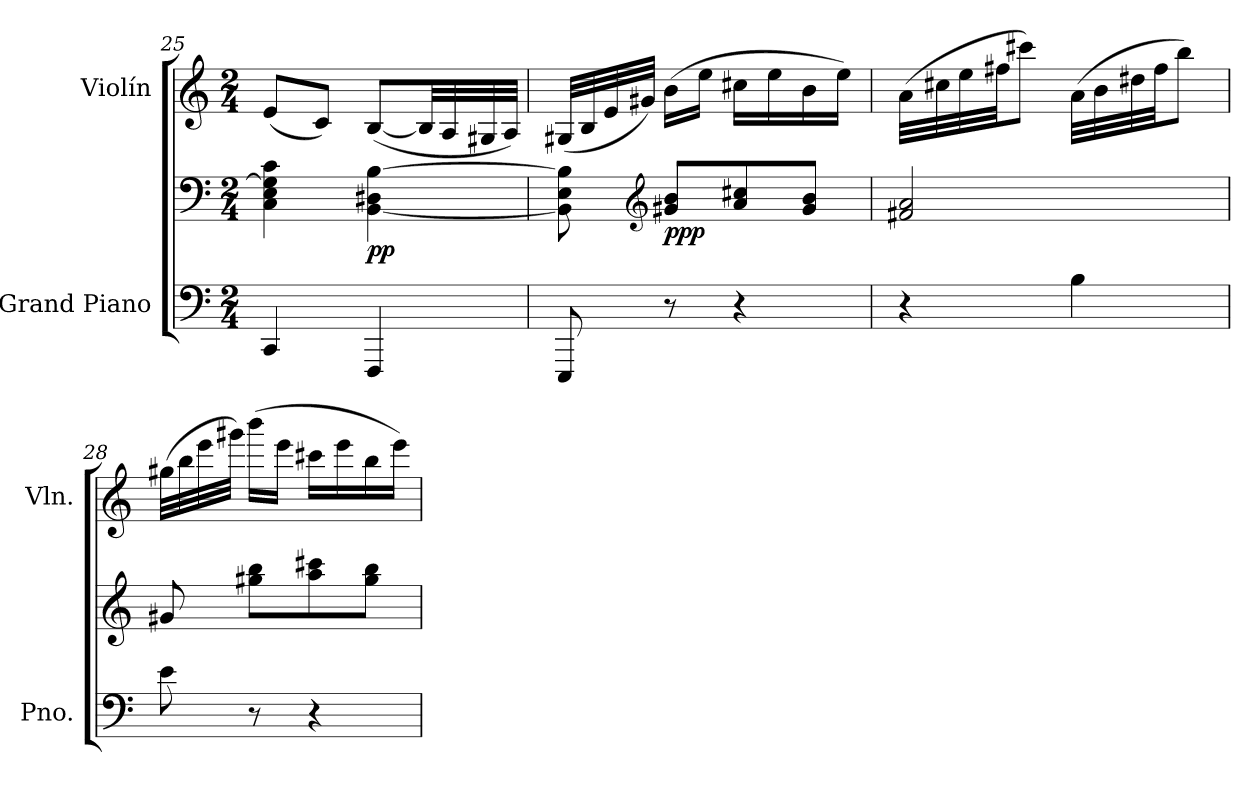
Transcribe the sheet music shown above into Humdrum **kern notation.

**kern	**kern	**dynam	**kern
*part2	*part2	*part2	*part1
*staff3	*staff2	*staff2/3	*staff1
*I"Grand Piano	*	*	*I"Violín
*I'Pno.	*	*	*I'Vln.
!!LO:LB:g=z
*clefF4	*clefF4	*	*clefG2
*k[]	*k[]	*	*k[]
*M2/4	*M2/4	*	*M2/4
=25	=25	=25	=25
4CC/	4C\ 4E\ 4G\] 4c\	.	(8e/L
.	.	.	8c/J)
!	!	!LO:DY:b	!
4FFF/	[4BB\ 4D#X\ [4B\	pp	([8B/L
.	.	.	32B/LL]
.	.	.	32A/
.	.	.	32G#X/
.	.	.	32A/JJJ)
=26	=26	=26	=26
8EEE/	8BB\] 8E\ 8B\]	.	(32G#X/LLL
.	.	.	32B/
.	.	.	32e/
.	.	.	32g#X/JJJ)
*	*clefG2	*	*
!	!	!LO:DY:b	!
8r	8g#X/ 8b/L	ppp	(16b\LL
.	.	.	16ee\JJ
4r	8a/ 8cc#X/	.	16cc#X\LL
.	.	.	16ee\
.	8g#/ 8b/J	.	16b\
.	.	.	16ee\JJ)
=27	=27	=27	=27
4r	2f#X/ 2a/	.	(32a\LLL
.	.	.	32cc#X\
.	.	.	32ee\
.	.	.	32ff#X\JJ
.	.	.	8ccc#X\J)
4B\	.	.	(32a\LLL
.	.	.	32b\
.	.	.	32dd#X\
.	.	.	32ff#\JJ
.	.	.	8bb\J)
!!LO:LB:g=z
=28	=28	=28	=28
8e\	8g#X/	.	(32gg#X\LLL
.	.	.	32bb\
.	.	.	32eee\
.	.	.	32ggg#X\JJJ)
8r	8gg#X\ 8bb\L	.	(16bbb\LL
.	.	.	16eee\JJ
4r	8aa\ 8ccc#X\	.	16ccc#X\LL
.	.	.	16eee\
.	8gg#\ 8bb\J	.	16bb\
.	.	.	16eee\JJ)
=	=	=	=
*-	*-	*-	*-
